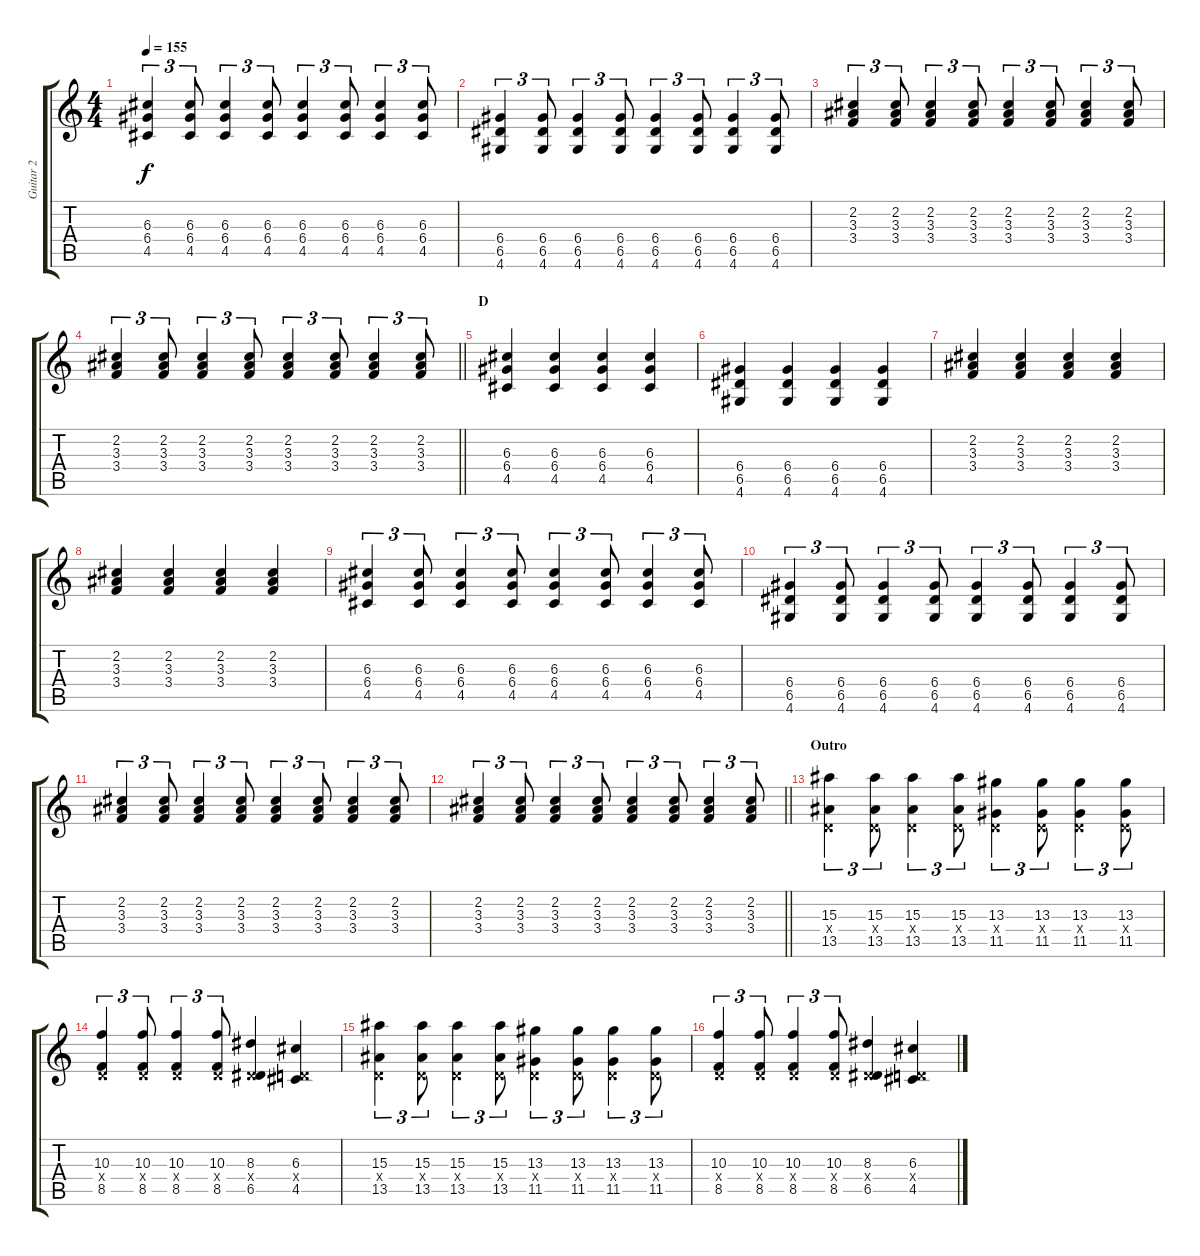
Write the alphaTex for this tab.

\track ("Guitar 2" "Guitar 2") {instrument overdrivenguitar}
\staff {score tabs}
\tuning (E4 B3 G3 D3 A2 E2) {hide}
\ts (4 4)
\tempo 155
\clef g2
\ks c
(6.3 6.4 4.5).4{tu (3 2) dy f} (6.3 6.4 4.5).8{tu (3 2)} (6.3 6.4 4.5).4{tu (3 2)} (6.3 6.4 4.5).8{tu (3 2)} (6.3 6.4 4.5).4{tu (3 2)} (6.3 6.4 4.5).8{tu (3 2)} (6.3 6.4 4.5).4{tu (3 2)} (6.3 6.4 4.5).8{tu (3 2)} |
(6.4 6.5 4.6).4{tu (3 2)} (6.4 6.5 4.6).8{tu (3 2)} (6.4 6.5 4.6).4{tu (3 2)} (6.4 6.5 4.6).8{tu (3 2)} (6.4 6.5 4.6).4{tu (3 2)} (6.4 6.5 4.6).8{tu (3 2)} (6.4 6.5 4.6).4{tu (3 2)} (6.4 6.5 4.6).8{tu (3 2)} |
(2.2 3.3 3.4).4{tu (3 2)} (2.2 3.3 3.4).8{tu (3 2)} (2.2 3.3 3.4).4{tu (3 2)} (2.2 3.3 3.4).8{tu (3 2)} (2.2 3.3 3.4).4{tu (3 2)} (2.2 3.3 3.4).8{tu (3 2)} (2.2 3.3 3.4).4{tu (3 2)} (2.2 3.3 3.4).8{tu (3 2)} |
\barLineRight lightlight
(2.2 3.3 3.4).4{tu (3 2)} (2.2 3.3 3.4).8{tu (3 2)} (2.2 3.3 3.4).4{tu (3 2)} (2.2 3.3 3.4).8{tu (3 2)} (2.2 3.3 3.4).4{tu (3 2)} (2.2 3.3 3.4).8{tu (3 2)} (2.2 3.3 3.4).4{tu (3 2)} (2.2 3.3 3.4).8{tu (3 2)} |
\section ("" "D")
(6.3 6.4 4.5).4 (6.3 6.4 4.5).4 (6.3 6.4 4.5).4 (6.3 6.4 4.5).4 |
(6.4 6.5 4.6).4 (6.4 6.5 4.6).4 (6.4 6.5 4.6).4 (6.4 6.5 4.6).4 |
(2.2 3.3 3.4).4 (2.2 3.3 3.4).4 (2.2 3.3 3.4).4 (2.2 3.3 3.4).4 |
(2.2 3.3 3.4).4 (2.2 3.3 3.4).4 (2.2 3.3 3.4).4 (2.2 3.3 3.4).4 |
(6.3 6.4 4.5).4{tu (3 2)} (6.3 6.4 4.5).8{tu (3 2)} (6.3 6.4 4.5).4{tu (3 2)} (6.3 6.4 4.5).8{tu (3 2)} (6.3 6.4 4.5).4{tu (3 2)} (6.3 6.4 4.5).8{tu (3 2)} (6.3 6.4 4.5).4{tu (3 2)} (6.3 6.4 4.5).8{tu (3 2)} |
(6.4 6.5 4.6).4{tu (3 2)} (6.4 6.5 4.6).8{tu (3 2)} (6.4 6.5 4.6).4{tu (3 2)} (6.4 6.5 4.6).8{tu (3 2)} (6.4 6.5 4.6).4{tu (3 2)} (6.4 6.5 4.6).8{tu (3 2)} (6.4 6.5 4.6).4{tu (3 2)} (6.4 6.5 4.6).8{tu (3 2)} |
(2.2 3.3 3.4).4{tu (3 2)} (2.2 3.3 3.4).8{tu (3 2)} (2.2 3.3 3.4).4{tu (3 2)} (2.2 3.3 3.4).8{tu (3 2)} (2.2 3.3 3.4).4{tu (3 2)} (2.2 3.3 3.4).8{tu (3 2)} (2.2 3.3 3.4).4{tu (3 2)} (2.2 3.3 3.4).8{tu (3 2)} |
\barLineRight lightlight
(2.2 3.3 3.4).4{tu (3 2)} (2.2 3.3 3.4).8{tu (3 2)} (2.2 3.3 3.4).4{tu (3 2)} (2.2 3.3 3.4).8{tu (3 2)} (2.2 3.3 3.4).4{tu (3 2)} (2.2 3.3 3.4).8{tu (3 2)} (2.2 3.3 3.4).4{tu (3 2)} (2.2 3.3 3.4).8{tu (3 2)} |
\section ("" "Outro")
(15.3 0.4{x} 13.5).4{tu (3 2)} (15.3 0.4{x} 13.5).8{tu (3 2)} (15.3 0.4{x} 13.5).4{tu (3 2)} (15.3 0.4{x} 13.5).8{tu (3 2)} (13.3 0.4{x} 11.5).4{tu (3 2)} (13.3 0.4{x} 11.5).8{tu (3 2)} (13.3 0.4{x} 11.5).4{tu (3 2)} (13.3 0.4{x} 11.5).8{tu (3 2)} |
(10.3 0.4{x} 8.5).4{tu (3 2)} (10.3 0.4{x} 8.5).8{tu (3 2)} (10.3 0.4{x} 8.5).4{tu (3 2)} (10.3 0.4{x} 8.5).8{tu (3 2)} (8.3 0.4{x} 6.5).4 (6.3 0.4{x} 4.5).4 |
(15.3 0.4{x} 13.5).4{tu (3 2)} (15.3 0.4{x} 13.5).8{tu (3 2)} (15.3 0.4{x} 13.5).4{tu (3 2)} (15.3 0.4{x} 13.5).8{tu (3 2)} (13.3 0.4{x} 11.5).4{tu (3 2)} (13.3 0.4{x} 11.5).8{tu (3 2)} (13.3 0.4{x} 11.5).4{tu (3 2)} (13.3 0.4{x} 11.5).8{tu (3 2)} |
(10.3 0.4{x} 8.5).4{tu (3 2)} (10.3 0.4{x} 8.5).8{tu (3 2)} (10.3 0.4{x} 8.5).4{tu (3 2)} (10.3 0.4{x} 8.5).8{tu (3 2)} (8.3 0.4{x} 6.5).4 (6.3 0.4{x} 4.5).4
